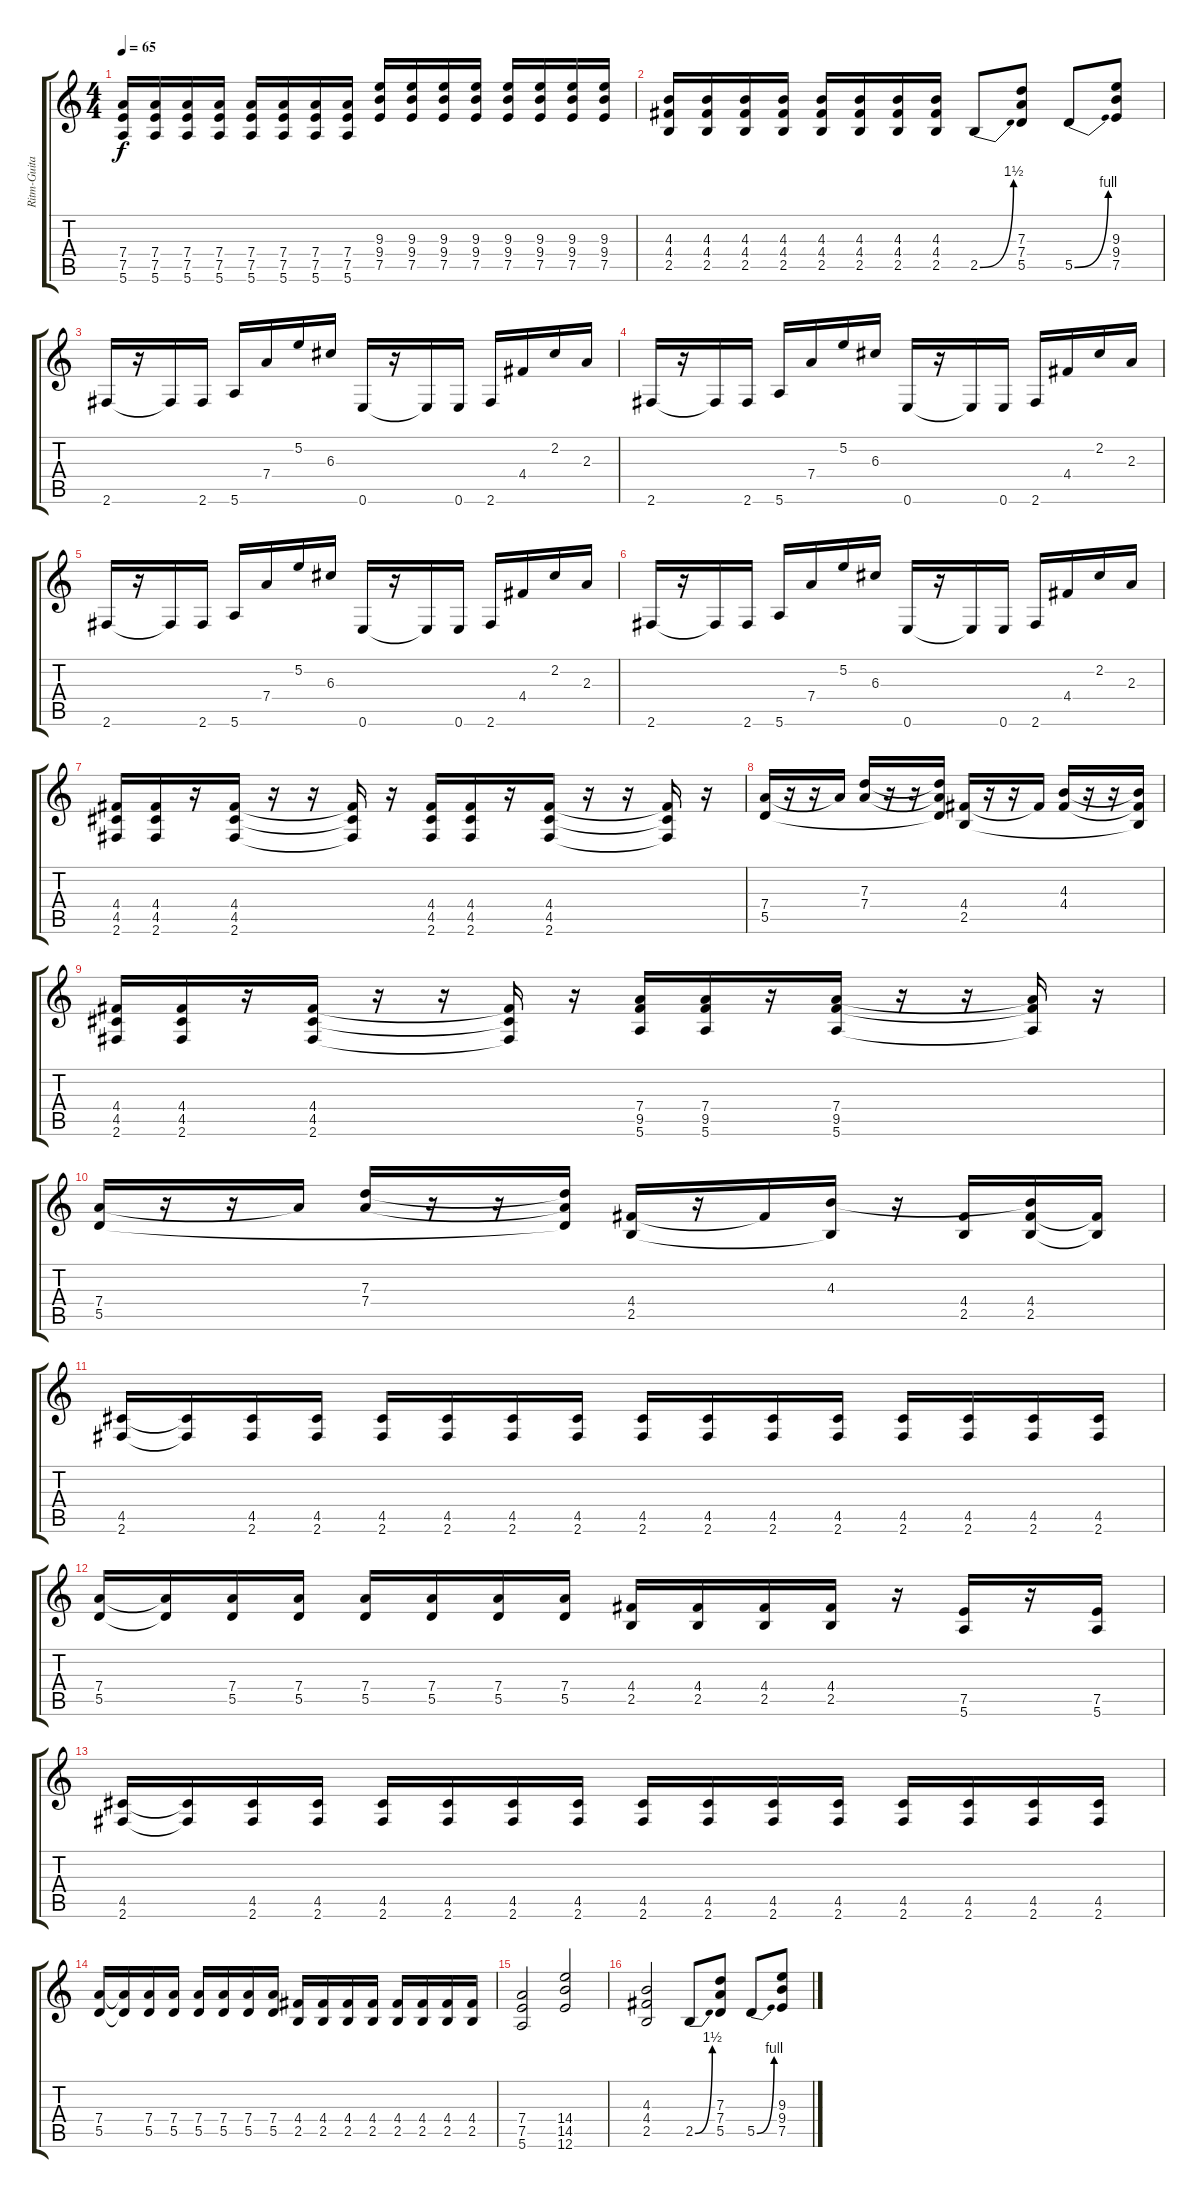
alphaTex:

\track ("Ritm-Guitar" "Ritm-Guita") {instrument distortionguitar}
\staff {score tabs}
\tuning (E4 B3 G3 D3 A2 E2) {hide}
\ts (4 4)
\tempo 65
\clef g2
\ks c
(7.4 7.5 5.6).16{dy f} (7.4 7.5 5.6).16 (7.4 7.5 5.6).16 (7.4 7.5 5.6).16 (7.4 7.5 5.6).16 (7.4 7.5 5.6).16 (7.4 7.5 5.6).16 (7.4 7.5 5.6).16 (9.3 9.4 7.5).16 (9.3 9.4 7.5).16 (9.3 9.4 7.5).16 (9.3 9.4 7.5).16 (9.3 9.4 7.5).16 (9.3 9.4 7.5).16 (9.3 9.4 7.5).16 (9.3 9.4 7.5).16 |
(4.3 4.4 2.5).16 (4.3 4.4 2.5).16 (4.3 4.4 2.5).16 (4.3 4.4 2.5).16 (4.3 4.4 2.5).16 (4.3 4.4 2.5).16 (4.3 4.4 2.5).16 (4.3 4.4 2.5).16 2.5{be (bend 0 0 60 6)}.8 (7.3 7.4 5.5).8 5.5{be (bend 0 0 60 4)}.8 (9.3 9.4 7.5).8 |
2.6.16 r.16 2.6{t}.16 2.6.16 5.6.16 7.4.16 5.2.16 6.3.16 0.6.16 r.16 0.6{t}.16 0.6.16 2.6.16 4.4.16 2.2.16 2.3.16 |
2.6.16 r.16 2.6{t}.16 2.6.16 5.6.16 7.4.16 5.2.16 6.3.16 0.6.16 r.16 0.6{t}.16 0.6.16 2.6.16 4.4.16 2.2.16 2.3.16 |
2.6.16 r.16 2.6{t}.16 2.6.16 5.6.16 7.4.16 5.2.16 6.3.16 0.6.16 r.16 0.6{t}.16 0.6.16 2.6.16 4.4.16 2.2.16 2.3.16 |
2.6.16 r.16 2.6{t}.16 2.6.16 5.6.16 7.4.16 5.2.16 6.3.16 0.6.16 r.16 0.6{t}.16 0.6.16 2.6.16 4.4.16 2.2.16 2.3.16 |
(4.4 4.5 2.6).16 (4.4 4.5 2.6).16 r.16 (4.4 4.5 2.6).16 r.16 r.16 (4.4{t} 4.5{t} 2.6{t}).16 r.16 (4.4 4.5 2.6).16 (4.4 4.5 2.6).16 r.16 (4.4 4.5 2.6).16 r.16 r.16 (4.4{t} 4.5{t} 2.6{t}).16 r.16 |
(7.4 5.5).16 r.16 r.16 7.4{t}.16 (7.3 7.4).16 r.16 r.16 (7.3{t} 7.4{t} 5.5{t}).16 (4.4 2.5).16 r.16 r.16 4.4{t}.16 (4.3 4.4).16 r.16 r.16 (4.3{t} 4.4{t} 2.5{t}).16 |
(4.4 4.5 2.6).16 (4.4 4.5 2.6).16 r.16 (4.4 4.5 2.6).16 r.16 r.16 (4.4{t} 4.5{t} 2.6{t}).16 r.16 (7.4 9.5 5.6).16 (7.4 9.5 5.6).16 r.16 (7.4 9.5 5.6).16 r.16 r.16 (7.4{t} 9.5{t} 5.6{t}).16 r.16 |
(7.4 5.5).16 r.16 r.16 7.4{t}.16 (7.3 7.4).16 r.16 r.16 (7.3{t} 7.4{t} 5.5{t}).16 (4.4 2.5).16 r.16 4.4{t}.16 (4.3 2.5{t}).16 r.16 (4.4 2.5).16 (4.3{t} 4.4 2.5).16 (4.4{t} 2.5{t}).16 |
(4.5 2.6).16{volume 11 instrument distortionguitar} (4.5{t} 2.6{t}).16 (4.5 2.6).16 (4.5 2.6).16 (4.5 2.6).16 (4.5 2.6).16 (4.5 2.6).16 (4.5 2.6).16 (4.5 2.6).16 (4.5 2.6).16 (4.5 2.6).16 (4.5 2.6).16 (4.5 2.6).16 (4.5 2.6).16 (4.5 2.6).16 (4.5 2.6).16 |
(7.4 5.5).16{volume 11 instrument distortionguitar} (7.4{t} 5.5{t}).16 (7.4 5.5).16 (7.4 5.5).16 (7.4 5.5).16 (7.4 5.5).16 (7.4 5.5).16 (7.4 5.5).16 (4.4 2.5).16 (4.4 2.5).16 (4.4 2.5).16 (4.4 2.5).16 r.16 (7.5 5.6).16 r.16 (7.5 5.6).16 |
(4.5 2.6).16{volume 11 instrument distortionguitar} (4.5{t} 2.6{t}).16 (4.5 2.6).16 (4.5 2.6).16 (4.5 2.6).16 (4.5 2.6).16 (4.5 2.6).16 (4.5 2.6).16 (4.5 2.6).16 (4.5 2.6).16 (4.5 2.6).16 (4.5 2.6).16 (4.5 2.6).16 (4.5 2.6).16 (4.5 2.6).16 (4.5 2.6).16 |
(7.4 5.5).16{volume 11} (7.4{t} 5.5{t}).16 (7.4 5.5).16 (7.4 5.5).16 (7.4 5.5).16 (7.4 5.5).16 (7.4 5.5).16 (7.4 5.5).16 (4.4 2.5).16 (4.4 2.5).16 (4.4 2.5).16 (4.4 2.5).16 (4.4 2.5).16 (4.4 2.5).16 (4.4 2.5).16 (4.4 2.5).16 |
(7.4 7.5 5.6).2 (14.4 14.5 12.6).2 |
(4.3 4.4 2.5).2 2.5{be (bend 0 0 60 6)}.8 (7.3 7.4 5.5).8 5.5{be (bend 0 0 60 4)}.8 (9.3 9.4 7.5).8
